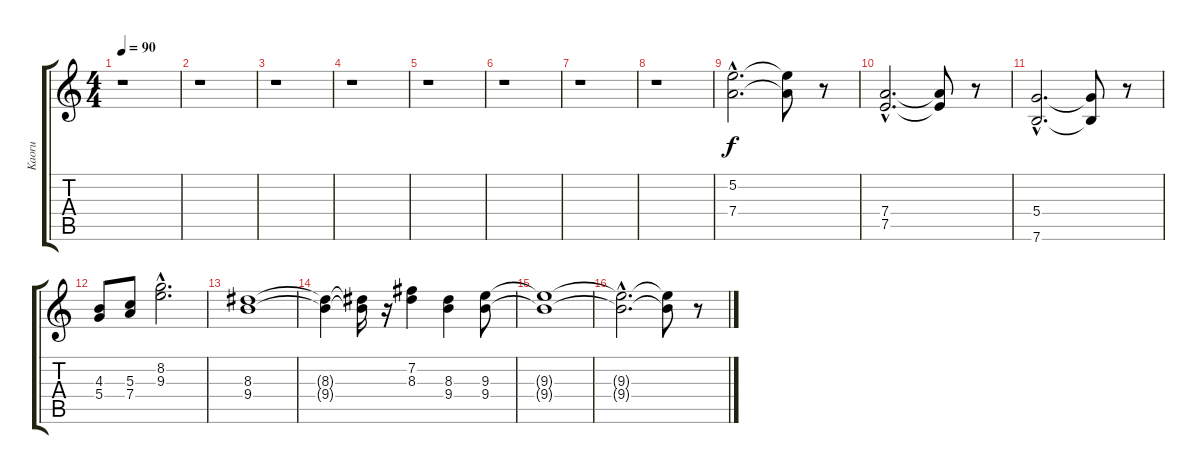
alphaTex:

\track ("Kaoru" "Kaoru") {instrument distortionguitar}
\staff {score tabs}
\tuning (E4 B3 G3 D3 A2 E2) {hide}
\ts (4 4)
\tempo 90
\clef g2
\ks c
r.1{dy f} |
r.1 |
r.1 |
r.1 |
r.1 |
r.1 |
r.1 |
r.1 |
(5.2{hac} 7.4{hac}).2{d volume 15 balance 8} (5.2{t} 7.4{t}).8 r.8 |
(7.4{hac} 7.5{hac}).2{d} (7.4{t} 7.5{t}).8 r.8 |
(5.4{hac} 7.6{hac}).2{d} (5.4{t} 7.6{t}).8 r.8 |
(4.3 5.4).8 (5.3 7.4).8 (8.2{hac} 9.3{hac}).2{d} |
(8.3 9.4).1 |
(8.3{t} 9.4{t}).4 (8.3{t} 9.4{t}).16 r.16 (7.2 8.3).4 (8.3 9.4).4 (9.3 9.4).8 |
(9.3{t} 9.4{t}).1 |
(9.3{hac t} 9.4{hac t}).2{d} (9.3{t} 9.4{t}).8 r.8
